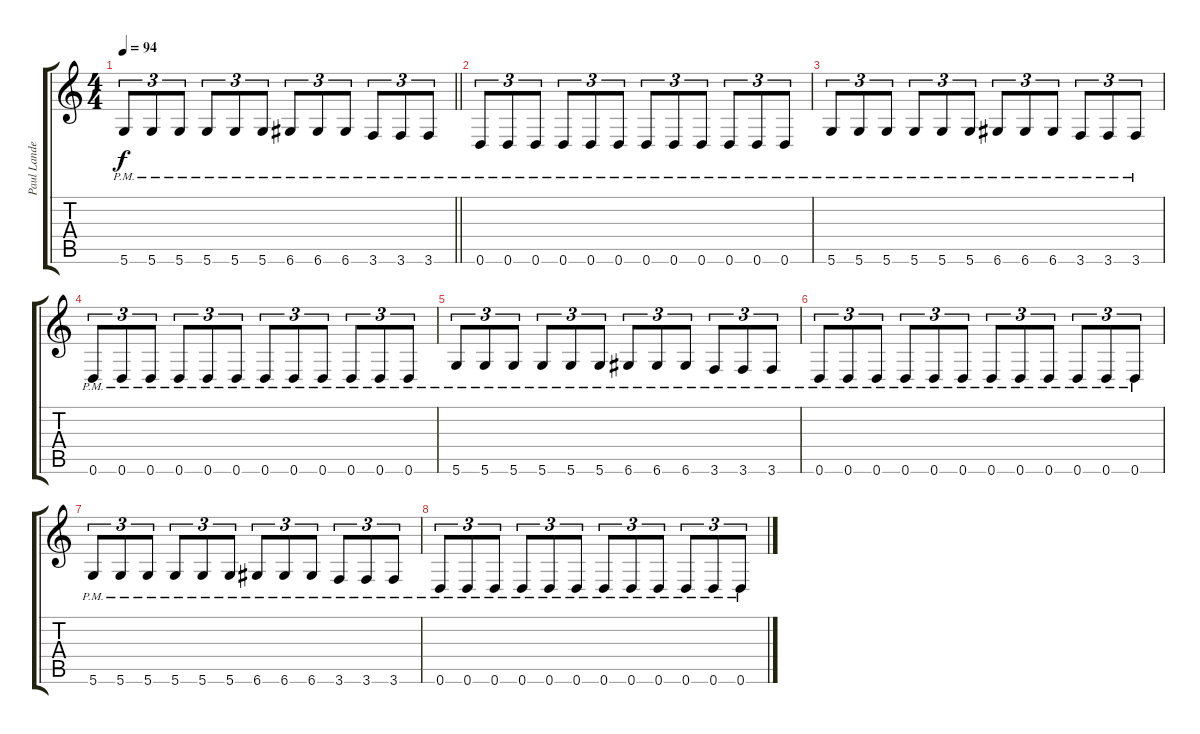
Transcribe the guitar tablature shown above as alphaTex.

\track ("Paul Landers [Gtr. I]" "Paul Lande") {instrument distortionguitar}
\staff {score tabs}
\tuning (E4 B3 G3 D3 A2 D2) {hide}
\ts (4 4)
\tempo 94
\clef g2
\barLineRight lightlight
\ks c
5.6{pm}.8{tu (3 2) dy f} 5.6{pm}.8{tu (3 2)} 5.6{pm}.8{tu (3 2)} 5.6{pm}.8{tu (3 2)} 5.6{pm}.8{tu (3 2)} 5.6{pm}.8{tu (3 2)} 6.6{pm}.8{tu (3 2)} 6.6{pm}.8{tu (3 2)} 6.6{pm}.8{tu (3 2)} 3.6{pm}.8{tu (3 2)} 3.6{pm}.8{tu (3 2)} 3.6{pm}.8{tu (3 2)} |
\section ("" "")
0.6{pm}.8{tu (3 2)} 0.6{pm}.8{tu (3 2)} 0.6{pm}.8{tu (3 2)} 0.6{pm}.8{tu (3 2)} 0.6{pm}.8{tu (3 2)} 0.6{pm}.8{tu (3 2)} 0.6{pm}.8{tu (3 2)} 0.6{pm}.8{tu (3 2)} 0.6{pm}.8{tu (3 2)} 0.6{pm}.8{tu (3 2)} 0.6{pm}.8{tu (3 2)} 0.6{pm}.8{tu (3 2)} |
5.6{pm}.8{tu (3 2)} 5.6{pm}.8{tu (3 2)} 5.6{pm}.8{tu (3 2)} 5.6{pm}.8{tu (3 2)} 5.6{pm}.8{tu (3 2)} 5.6{pm}.8{tu (3 2)} 6.6{pm}.8{tu (3 2)} 6.6{pm}.8{tu (3 2)} 6.6{pm}.8{tu (3 2)} 3.6{pm}.8{tu (3 2)} 3.6{pm}.8{tu (3 2)} 3.6{pm}.8{tu (3 2)} |
0.6{pm}.8{tu (3 2)} 0.6{pm}.8{tu (3 2)} 0.6{pm}.8{tu (3 2)} 0.6{pm}.8{tu (3 2)} 0.6{pm}.8{tu (3 2)} 0.6{pm}.8{tu (3 2)} 0.6{pm}.8{tu (3 2)} 0.6{pm}.8{tu (3 2)} 0.6{pm}.8{tu (3 2)} 0.6{pm}.8{tu (3 2)} 0.6{pm}.8{tu (3 2)} 0.6{pm}.8{tu (3 2)} |
5.6{pm}.8{tu (3 2)} 5.6{pm}.8{tu (3 2)} 5.6{pm}.8{tu (3 2)} 5.6{pm}.8{tu (3 2)} 5.6{pm}.8{tu (3 2)} 5.6{pm}.8{tu (3 2)} 6.6{pm}.8{tu (3 2)} 6.6{pm}.8{tu (3 2)} 6.6{pm}.8{tu (3 2)} 3.6{pm}.8{tu (3 2)} 3.6{pm}.8{tu (3 2)} 3.6{pm}.8{tu (3 2)} |
0.6{pm}.8{tu (3 2)} 0.6{pm}.8{tu (3 2)} 0.6{pm}.8{tu (3 2)} 0.6{pm}.8{tu (3 2)} 0.6{pm}.8{tu (3 2)} 0.6{pm}.8{tu (3 2)} 0.6{pm}.8{tu (3 2)} 0.6{pm}.8{tu (3 2)} 0.6{pm}.8{tu (3 2)} 0.6{pm}.8{tu (3 2)} 0.6{pm}.8{tu (3 2)} 0.6{pm}.8{tu (3 2)} |
5.6{pm}.8{tu (3 2)} 5.6{pm}.8{tu (3 2)} 5.6{pm}.8{tu (3 2)} 5.6{pm}.8{tu (3 2)} 5.6{pm}.8{tu (3 2)} 5.6{pm}.8{tu (3 2)} 6.6{pm}.8{tu (3 2)} 6.6{pm}.8{tu (3 2)} 6.6{pm}.8{tu (3 2)} 3.6{pm}.8{tu (3 2)} 3.6{pm}.8{tu (3 2)} 3.6{pm}.8{tu (3 2)} |
0.6{pm}.8{tu (3 2)} 0.6{pm}.8{tu (3 2)} 0.6{pm}.8{tu (3 2)} 0.6{pm}.8{tu (3 2)} 0.6{pm}.8{tu (3 2)} 0.6{pm}.8{tu (3 2)} 0.6{pm}.8{tu (3 2)} 0.6{pm}.8{tu (3 2)} 0.6{pm}.8{tu (3 2)} 0.6{pm}.8{tu (3 2)} 0.6{pm}.8{tu (3 2)} 0.6{pm}.8{tu (3 2)}
